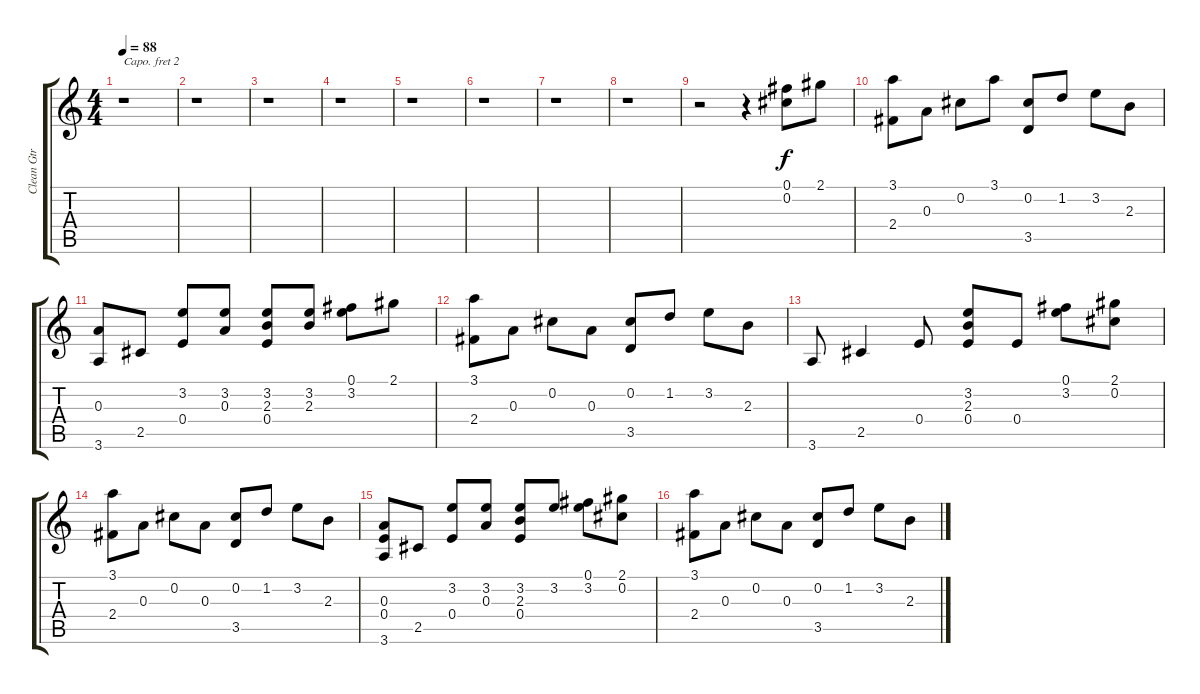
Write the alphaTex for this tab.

\track ("Clean Gtr 12 Strings" "Clean Gtr ") {instrument electricguitarclean}
\staff {score tabs}
\capo 2
\tuning (E4 B3 G3 D3 A2 E2) {hide}
\ts (4 4)
\tempo 88
\clef g2
\ks c
r.1{dy f instrument electricguitarclean} |
r.1 |
r.1 |
r.1 |
r.1 |
r.1 |
r.1 |
r.1 |
r.2 r.4 (0.1 0.2).8 2.1.8 |
(3.1 2.4).8 0.3.8 0.2.8 3.1.8 (0.2 3.5).8 1.2.8 3.2.8 2.3.8 |
(0.3 3.6).8 2.5.8 (3.2 0.4).8 (3.2 0.3).8 (3.2 2.3 0.4).8 (3.2 2.3).8 (0.1 3.2).8 2.1.8 |
(3.1 2.4).8 0.3.8 0.2.8 0.3.8 (0.2 3.5).8 1.2.8 3.2.8 2.3.8 |
3.6.8 2.5.4 0.4.8 (3.2 2.3 0.4).8 0.4.8 (0.1 3.2).8 (2.1 0.2).8 |
(3.1 2.4).8 0.3.8 0.2.8 0.3.8 (0.2 3.5).8 1.2.8 3.2.8 2.3.8 |
(0.3 0.4 3.6).8 2.5.8 (3.2 0.4).8 (3.2 0.3).8 (3.2 2.3 0.4).8 3.2.8 (0.1 3.2).8 (2.1 0.2).8 |
(3.1 2.4).8 0.3.8 0.2.8 0.3.8 (0.2 3.5).8 1.2.8 3.2.8 2.3.8
